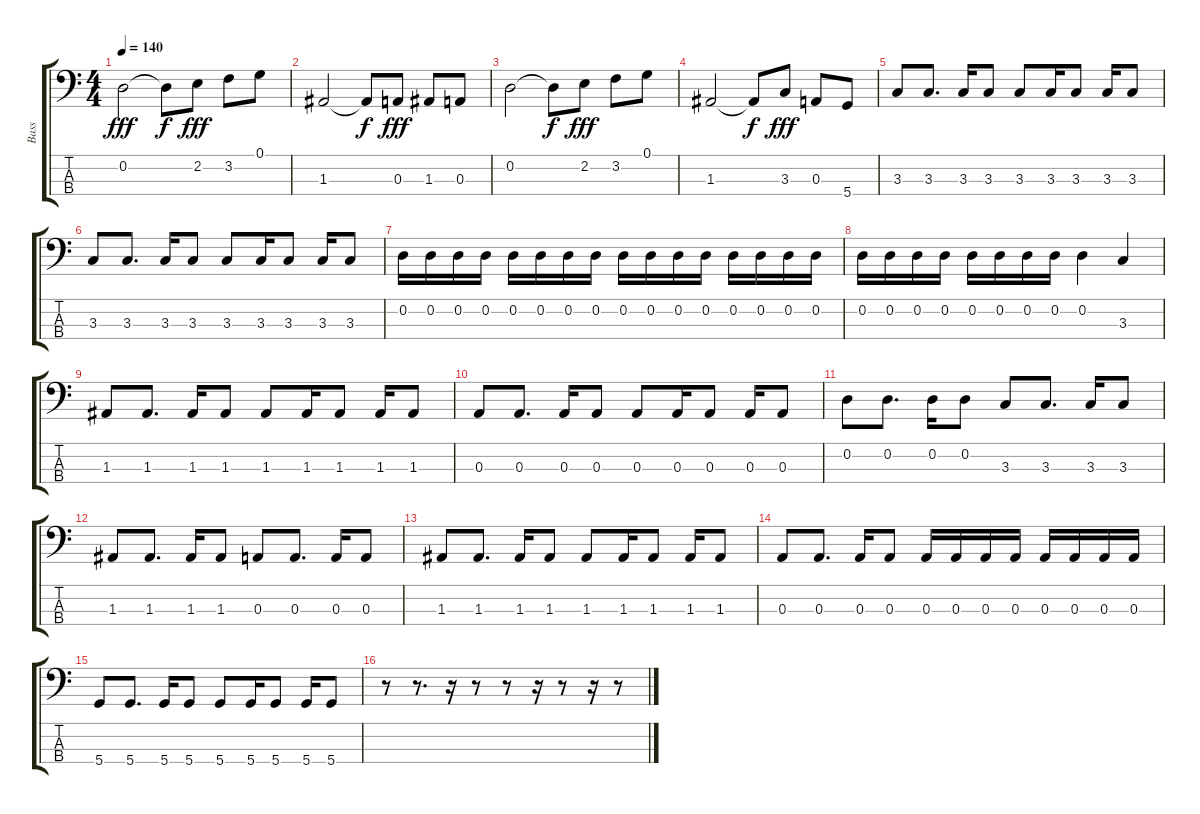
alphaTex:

\track ("Bass" "Bass") {instrument electricbassfinger}
\staff {score tabs}
\tuning (G2 D2 A1 D1) {hide}
\ts (4 4)
\tempo 140
\clef f4
\ks c
0.2.2{dy fff} 0.2{t}.8{dy f} 2.2.8{dy fff} 3.2.8 0.1.8 |
1.3.2 1.3{t}.8{dy f} 0.3.8{dy fff} 1.3.8 0.3.8 |
0.2.2 0.2{t}.8{dy f} 2.2.8{dy fff} 3.2.8 0.1.8 |
1.3.2 1.3{t}.8{dy f} 3.3.8{dy fff} 0.3.8 5.4.8 |
3.3.8 3.3.8{d} 3.3.16 3.3.8 3.3.8 3.3.16 3.3.8 3.3.16 3.3.8 |
3.3.8 3.3.8{d} 3.3.16 3.3.8 3.3.8 3.3.16 3.3.8 3.3.16 3.3.8 |
0.2.16 0.2.16 0.2.16 0.2.16 0.2.16 0.2.16 0.2.16 0.2.16 0.2.16 0.2.16 0.2.16 0.2.16 0.2.16 0.2.16 0.2.16 0.2.16 |
0.2.16 0.2.16 0.2.16 0.2.16 0.2.16 0.2.16 0.2.16 0.2.16 0.2.4 3.3.4 |
1.3.8 1.3.8{d} 1.3.16 1.3.8 1.3.8 1.3.16 1.3.8 1.3.16 1.3.8 |
0.3.8 0.3.8{d} 0.3.16 0.3.8 0.3.8 0.3.16 0.3.8 0.3.16 0.3.8 |
0.2.8 0.2.8{d} 0.2.16 0.2.8 3.3.8 3.3.8{d} 3.3.16 3.3.8 |
1.3.8 1.3.8{d} 1.3.16 1.3.8 0.3.8 0.3.8{d} 0.3.16 0.3.8 |
1.3.8 1.3.8{d} 1.3.16 1.3.8 1.3.8 1.3.16 1.3.8 1.3.16 1.3.8 |
0.3.8 0.3.8{d} 0.3.16 0.3.8 0.3.16 0.3.16 0.3.16 0.3.16 0.3.16 0.3.16 0.3.16 0.3.16 |
5.4.8 5.4.8{d} 5.4.16 5.4.8 5.4.8 5.4.16 5.4.8 5.4.16 5.4.8 |
r.8 r.8{d} r.16 r.8 r.8 r.16 r.8 r.16 r.8
